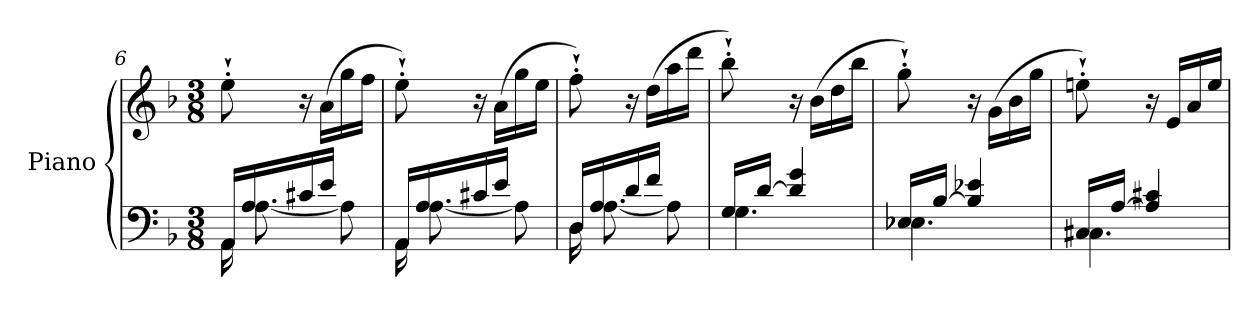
**kern	**kern
*part1	*part1
*staff2	*staff1
*I"Piano	*
*I'Pno	*
*clefF4	*clefG2
*k[b-]	*k[b-]
*M3/8	*M3/8
=6	=6
*^	*
16AA/LL	16AA\	8ee'`\
16A/	[8.A\	.
16c#X/	.	16r
16e/JJ	.	(>16a\LL
8ryy	8A\]	16gg\
.	.	16ff\JJ
=7	=7	=7
16AA/LL	16AA\	8ee'`\)
16A/	[8.A\	.
16c#X/	.	16r
16e/JJ	.	(>16a\LL
8ryy	8A\]	16gg\
.	.	16ee\JJ
=8	=8	=8
16D/LL	16D\	8ff'`\)
16A/	[8.A\	.
16d/	.	16r
16f/JJ	.	(>16dd\LL
8ryy	8A\]	16aa\
.	.	16ddd\JJ
=9	=9	=9
16G/LL	4.G\	8bb-'`\)
[16d/JJ	.	.
4d/] 4g/	.	16r
.	.	(>16b-\LL
.	.	16dd\
.	.	16bb-\JJ
=10	=10	=10
16E-X/LL	4.E-\	8gg'`\)
[16B-/JJ	.	.
4B-/] 4e-X/	.	16r
.	.	(>16g\LL
.	.	16b-\
.	.	16gg\JJ
=11	=11	=11
16C#X/LL	4.C#\	8een'`\)
[16A/JJ	.	.
4A/] 4c#X/	.	16r
.	.	16e/LL
.	.	16a/
.	.	16ee/JJ
*v	*v	*
=	=
*-	*-
